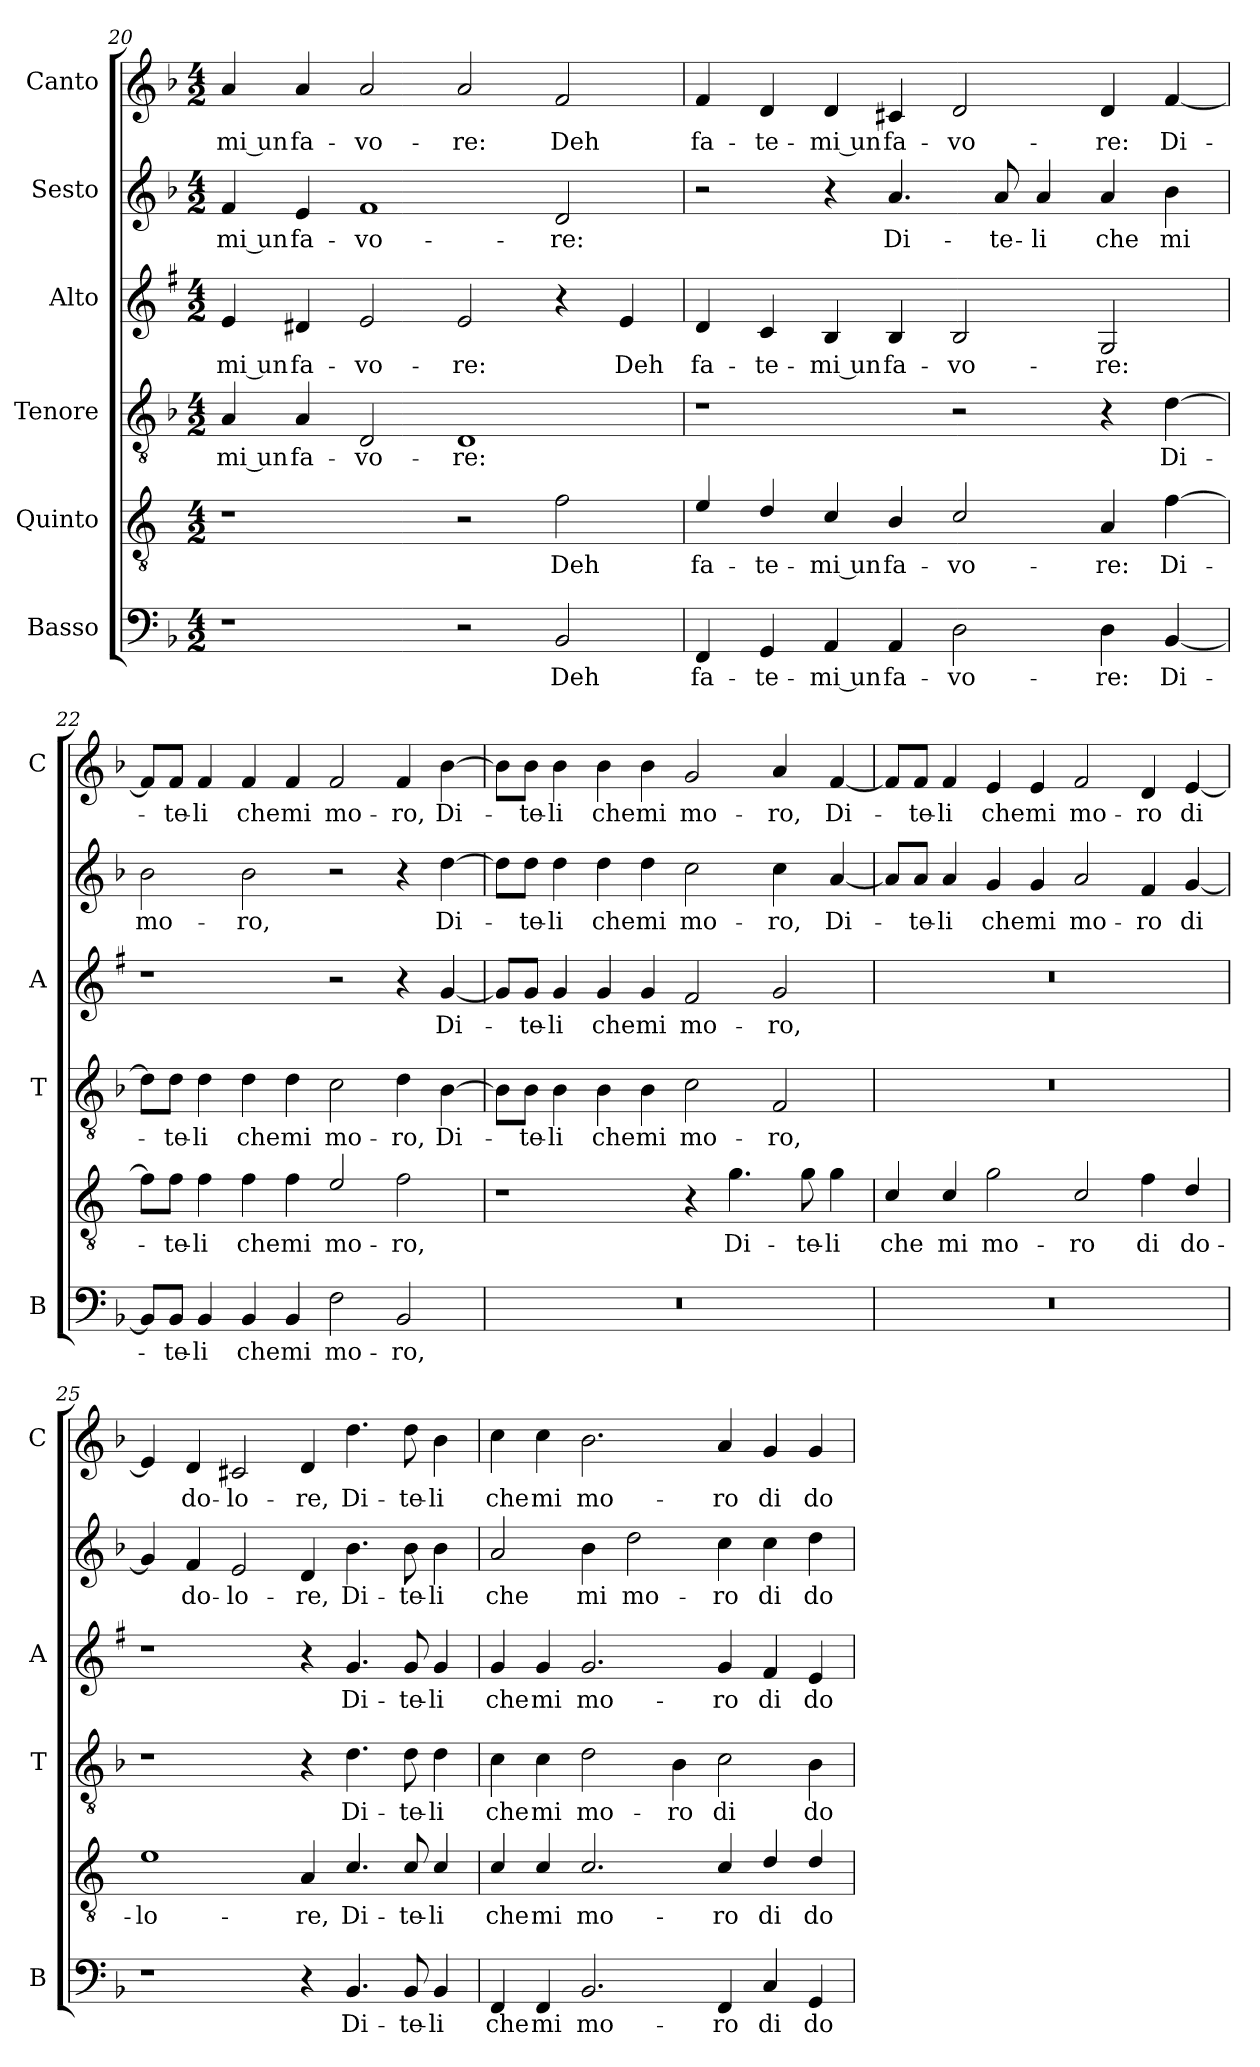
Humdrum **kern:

**kern	**text	**kern	**text	**kern	**text	**kern	**text	**kern	**text	**kern	**text
*part6	*part6	*part5	*part5	*part4	*part4	*part3	*part3	*part2	*part2	*part1	*part1
*staff6	*staff6	*staff5	*staff5	*staff4	*staff4	*staff3	*staff3	*staff2	*staff2	*staff1	*staff1
*I"Basso	*	*I"Quinto	*	*I"Tenore	*	*I"Alto	*	*I"Sesto	*	*I"Canto	*
*I'B	*	*	*	*I'T	*	*I'A	*	*	*	*I'C	*
*clefF4	*	*clefGv2	*	*clefGv2	*	*clefG2	*	*clefG2	*	*clefG2	*
*	*	*ITrd4c7	*	*	*	*ITrd1c2	*	*	*	*	*
*k[b-]	*	*k[b-]	*	*k[b-]	*	*k[b-]	*	*k[b-]	*	*k[b-]	*
*F:	*	*F:	*	*F:	*	*F:	*	*F:	*	*F:	*
*M4/2	*	*M4/2	*	*M4/2	*	*M4/2	*	*M4/2	*	*M4/2	*
=20	=20	=20	=20	=20	=20	=20	=20	=20	=20	=20	=20
!	!	!	!	!	!LO:LY:b	!	!LO:LY:b	!	!LO:LY:b	!	!LO:LY:b
1r	.	1r	.	4A/	-mi un	4d/	-mi un	4f/	-mi un	4a/	-mi un
!	!	!	!	!	!LO:LY:b	!	!LO:LY:b	!	!LO:LY:b	!	!LO:LY:b
.	.	.	.	4A/	fa-	4c#X/	fa-	4e/	fa-	4a/	fa-
!	!	!	!	!	!LO:LY:b	!	!LO:LY:b	!	!LO:LY:b	!	!LO:LY:b
.	.	.	.	2D/	-vo-	2d/	-vo-	1f	-vo-	2a/	-vo-
!	!	!	!	!	!LO:LY:b	!	!LO:LY:b	!	!	!	!LO:LY:b
2r	.	2r	.	1D	-re:	2d/	-re:	.	.	2a/	-re:
!	!LO:LY:b	!	!LO:LY:b	!	!	!	!	!	!LO:LY:b	!	!LO:LY:b
2BB-/	Deh	2B-\	Deh	.	.	4r	.	2d/	-re:	2f/	Deh
!	!	!	!	!	!	!	!LO:LY:b	!	!	!	!
.	.	.	.	.	.	4d/	Deh	.	.	.	.
!!LO:LB:g=z
=21	=21	=21	=21	=21	=21	=21	=21	=21	=21	=21	=21
!	!LO:LY:b	!	!LO:LY:b	!	!	!	!LO:LY:b	!	!	!	!LO:LY:b
4FF/	fa-	4A/	fa-	1r	.	4c/	fa-	2r	.	4f/	fa-
!	!LO:LY:b	!	!LO:LY:b	!	!	!	!LO:LY:b	!	!	!	!LO:LY:b
4GG/	-te-	4G/	-te-	.	.	4B-/	-te-	.	.	4d/	-te-
!	!LO:LY:b	!	!LO:LY:b	!	!	!	!LO:LY:b	!	!	!	!LO:LY:b
4AA/	-mi un	4F/	-mi un	.	.	4A/	-mi un	4r	.	4d/	-mi un
!	!LO:LY:b	!	!LO:LY:b	!	!	!	!LO:LY:b	!	!LO:LY:b	!	!LO:LY:b
4AA/	fa-	4E/	fa-	.	.	4A/	fa-	4.a/	Di-	4c#X/	fa-
!	!LO:LY:b	!	!LO:LY:b	!	!	!	!LO:LY:b	!	!	!	!LO:LY:b
2D\	-vo-	2F/	-vo-	2r	.	2A/	-vo-	.	.	2d/	-vo-
!	!	!	!	!	!	!	!	!	!LO:LY:b	!	!
.	.	.	.	.	.	.	.	8a/	-te-	.	.
!	!	!	!	!	!	!	!	!	!LO:LY:b	!	!
.	.	.	.	.	.	.	.	4a/	-li	.	.
!	!LO:LY:b	!	!LO:LY:b	!	!	!	!LO:LY:b	!	!LO:LY:b	!	!LO:LY:b
4D\	-re:	4D/	-re:	4r	.	2F/	-re:	4a/	che	4d/	-re:
!	!LO:LY:b	!	!LO:LY:b	!	!LO:LY:b	!	!	!	!LO:LY:b	!	!LO:LY:b
[4BB-/	Di-	[4B-\	Di-	[4d\	Di-	.	.	4b-\	mi	[4f/	Di-
=22	=22	=22	=22	=22	=22	=22	=22	=22	=22	=22	=22
!	!	!	!	!	!	!	!	!	!LO:LY:b	!	!
8BB-/L]	.	8B-\L]	.	8d\L]	.	1r	.	2b-\	mo-	8f/L]	.
!	!LO:LY:b	!	!LO:LY:b	!	!LO:LY:b	!	!	!	!	!	!LO:LY:b
8BB-/J	-te-	8B-\J	-te-	8d\J	-te-	.	.	.	.	8f/J	-te-
!	!LO:LY:b	!	!LO:LY:b	!	!LO:LY:b	!	!	!	!	!	!LO:LY:b
4BB-/	-li	4B-\	-li	4d\	-li	.	.	.	.	4f/	-li
!	!LO:LY:b	!	!LO:LY:b	!	!LO:LY:b	!	!	!	!LO:LY:b	!	!LO:LY:b
4BB-/	che	4B-\	che	4d\	che	.	.	2b-\	-ro,	4f/	che
!	!LO:LY:b	!	!LO:LY:b	!	!LO:LY:b	!	!	!	!	!	!LO:LY:b
4BB-/	mi	4B-\	mi	4d\	mi	.	.	.	.	4f/	mi
!	!LO:LY:b	!	!LO:LY:b	!	!LO:LY:b	!	!	!	!	!	!LO:LY:b
2F\	mo-	2A/	mo-	2c\	mo-	2r	.	2r	.	2f/	mo-
!	!LO:LY:b	!	!LO:LY:b	!	!LO:LY:b	!	!	!	!	!	!LO:LY:b
2BB-/	-ro,	2B-\	-ro,	4d\	-ro,	4r	.	4r	.	4f/	-ro,
!	!	!	!	!	!LO:LY:b	!	!LO:LY:b	!	!LO:LY:b	!	!LO:LY:b
.	.	.	.	[4B-\	Di-	[4f/	Di-	[4dd\	Di-	[4b-\	Di-
=23	=23	=23	=23	=23	=23	=23	=23	=23	=23	=23	=23
0r	.	1r	.	8B-\L]	.	8f/L]	.	8dd\L]	.	8b-\L]	.
!	!	!	!	!	!LO:LY:b	!	!LO:LY:b	!	!LO:LY:b	!	!LO:LY:b
.	.	.	.	8B-\J	-te-	8f/J	-te-	8dd\J	-te-	8b-\J	-te-
!	!	!	!	!	!LO:LY:b	!	!LO:LY:b	!	!LO:LY:b	!	!LO:LY:b
.	.	.	.	4B-\	-li	4f/	-li	4dd\	-li	4b-\	-li
!	!	!	!	!	!LO:LY:b	!	!LO:LY:b	!	!LO:LY:b	!	!LO:LY:b
.	.	.	.	4B-\	che	4f/	che	4dd\	che	4b-\	che
!	!	!	!	!	!LO:LY:b	!	!LO:LY:b	!	!LO:LY:b	!	!LO:LY:b
.	.	.	.	4B-\	mi	4f/	mi	4dd\	mi	4b-\	mi
!	!	!	!	!	!LO:LY:b	!	!LO:LY:b	!	!LO:LY:b	!	!LO:LY:b
.	.	4r	.	2c\	mo-	2e/	mo-	2cc\	mo-	2g/	mo-
!	!	!	!LO:LY:b	!	!	!	!	!	!	!	!
.	.	4.c\	Di-	.	.	.	.	.	.	.	.
!	!	!	!	!	!LO:LY:b	!	!LO:LY:b	!	!LO:LY:b	!	!LO:LY:b
.	.	.	.	2F/	-ro,	2f/	-ro,	4cc\	-ro,	4a/	-ro,
!	!	!	!LO:LY:b	!	!	!	!	!	!	!	!
.	.	8c\	-te-	.	.	.	.	.	.	.	.
!	!	!	!LO:LY:b	!	!	!	!	!	!LO:LY:b	!	!LO:LY:b
.	.	4c\	-li	.	.	.	.	[4a/	Di-	[4f/	Di-
=24	=24	=24	=24	=24	=24	=24	=24	=24	=24	=24	=24
!	!	!	!LO:LY:b	!	!	!	!	!	!	!	!
0r	.	4F/	che	0r	.	0r	.	8a/L]	.	8f/L]	.
!	!	!	!	!	!	!	!	!	!LO:LY:b	!	!LO:LY:b
.	.	.	.	.	.	.	.	8a/J	-te-	8f/J	-te-
!	!	!	!LO:LY:b	!	!	!	!	!	!LO:LY:b	!	!LO:LY:b
.	.	4F/	mi	.	.	.	.	4a/	-li	4f/	-li
!	!	!	!LO:LY:b	!	!	!	!	!	!LO:LY:b	!	!LO:LY:b
.	.	2c\	mo-	.	.	.	.	4g/	che	4e/	che
!	!	!	!	!	!	!	!	!	!LO:LY:b	!	!LO:LY:b
.	.	.	.	.	.	.	.	4g/	mi	4e/	mi
!	!	!	!LO:LY:b	!	!	!	!	!	!LO:LY:b	!	!LO:LY:b
.	.	2F/	-ro	.	.	.	.	2a/	mo-	2f/	mo-
!	!	!	!LO:LY:b	!	!	!	!	!	!LO:LY:b	!	!LO:LY:b
.	.	4B-\	di	.	.	.	.	4f/	-ro	4d/	-ro
!	!	!	!LO:LY:b	!	!	!	!	!	!LO:LY:b	!	!LO:LY:b
.	.	4G/	do-	.	.	.	.	[4g/	di	[4e/	di
!!LO:PB:g=z
=25	=25	=25	=25	=25	=25	=25	=25	=25	=25	=25	=25
!	!	!	!LO:LY:b	!	!	!	!	!	!	!	!
1r	.	1A	-lo-	1r	.	1r	.	4g/]	.	4e/]	.
!	!	!	!	!	!	!	!	!	!LO:LY:b	!	!LO:LY:b
.	.	.	.	.	.	.	.	4f/	do-	4d/	do-
!	!	!	!	!	!	!	!	!	!LO:LY:b	!	!LO:LY:b
.	.	.	.	.	.	.	.	2e/	-lo-	2c#X/	-lo-
!	!	!	!LO:LY:b	!	!	!	!	!	!LO:LY:b	!	!LO:LY:b
4r	.	4D/	-re,	4r	.	4r	.	4d/	-re,	4d/	-re,
!	!LO:LY:b	!	!LO:LY:b	!	!LO:LY:b	!	!LO:LY:b	!	!LO:LY:b	!	!LO:LY:b
4.BB-/	Di-	4.F/	Di-	4.d\	Di-	4.f/	Di-	4.b-\	Di-	4.dd\	Di-
!	!LO:LY:b	!	!LO:LY:b	!	!LO:LY:b	!	!LO:LY:b	!	!LO:LY:b	!	!LO:LY:b
8BB-/	-te-	8F/	-te-	8d\	-te-	8f/	-te-	8b-\	-te-	8dd\	-te-
!	!LO:LY:b	!	!LO:LY:b	!	!LO:LY:b	!	!LO:LY:b	!	!LO:LY:b	!	!LO:LY:b
4BB-/	-li	4F/	-li	4d\	-li	4f/	-li	4b-\	-li	4b-\	-li
=26	=26	=26	=26	=26	=26	=26	=26	=26	=26	=26	=26
!	!LO:LY:b	!	!LO:LY:b	!	!LO:LY:b	!	!LO:LY:b	!	!LO:LY:b	!	!LO:LY:b
4FF/	che	4F/	che	4c\	che	4f/	che	2a/	che	4cc\	che
!	!LO:LY:b	!	!LO:LY:b	!	!LO:LY:b	!	!LO:LY:b	!	!	!	!LO:LY:b
4FF/	mi	4F/	mi	4c\	mi	4f/	mi	.	.	4cc\	mi
!	!LO:LY:b	!	!LO:LY:b	!	!LO:LY:b	!	!LO:LY:b	!	!LO:LY:b	!	!LO:LY:b
2.BB-/	mo-	2.F/	mo-	2d\	mo-	2.f/	mo-	4b-\	mi	2.b-\	mo-
!	!	!	!	!	!	!	!	!	!LO:LY:b	!	!
.	.	.	.	.	.	.	.	2dd\	mo-	.	.
!	!	!	!	!	!LO:LY:b	!	!	!	!	!	!
.	.	.	.	4B-\	-ro	.	.	.	.	.	.
!	!LO:LY:b	!	!LO:LY:b	!	!LO:LY:b	!	!LO:LY:b	!	!LO:LY:b	!	!LO:LY:b
4FF/	-ro	4F/	-ro	2c\	di	4f/	-ro	4cc\	-ro	4a/	-ro
!	!LO:LY:b	!	!LO:LY:b	!	!	!	!LO:LY:b	!	!LO:LY:b	!	!LO:LY:b
4C/	di	4G/	di	.	.	4e/	di	4cc\	di	4g/	di
!	!LO:LY:b	!	!LO:LY:b	!	!LO:LY:b	!	!LO:LY:b	!	!LO:LY:b	!	!LO:LY:b
4GG/	do-	4G/	do-	4B-\	do-	4d/	do-	4dd\	do-	4g/	do-
=	=	=	=	=	=	=	=	=	=	=	=
*-	*-	*-	*-	*-	*-	*-	*-	*-	*-	*-	*-
